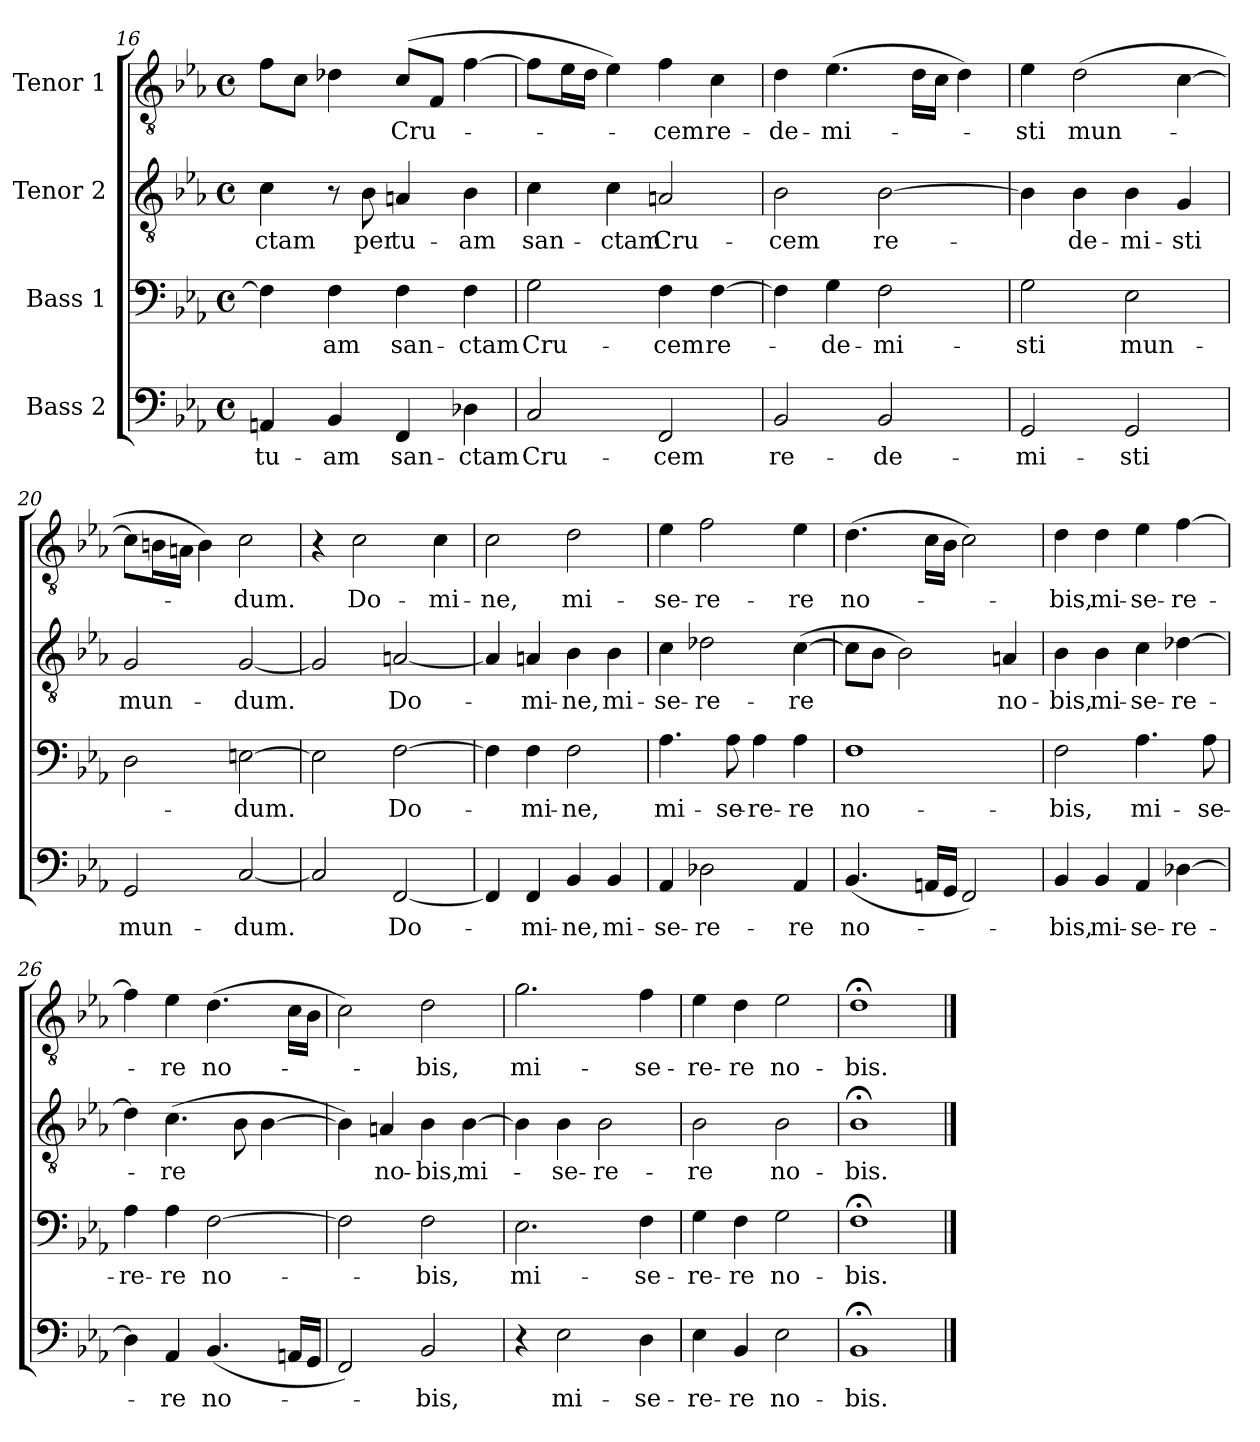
**kern	**text	**kern	**text	**kern	**text	**kern	**text
*part4	*part4	*part3	*part3	*part2	*part2	*part1	*part1
*staff4	*staff4	*staff3	*staff3	*staff2	*staff2	*staff1	*staff1
*I"Bass 2	*	*I"Bass 1	*	*I"Tenor 2	*	*I"Tenor 1	*
*clefF4	*	*clefF4	*	*clefGv2	*	*clefGv2	*
*k[b-e-a-]	*	*k[b-e-a-]	*	*k[b-e-a-]	*	*k[b-e-a-]	*
*E-:	*	*E-:	*	*E-:	*	*E-:	*
*M4/4	*	*M4/4	*	*M4/4	*	*M4/4	*
*met(c)	*	*met(c)	*	*met(c)	*	*met(c)	*
=16	=16	=16	=16	=16	=16	=16	=16
4AAn/	tu-	4F\]	.	4c\	-ctam	8f\L	.
.	.	.	.	.	.	8c\J	.
4BB-/	-am	4F\	-am	8r	.	4d-X\	.
.	.	.	.	8B-\	per	.	.
4FF/	san-	4F\	san-	4An/	tu-	(8c/L	Cru-
.	.	.	.	.	.	8F/J	.
4D-X\	-ctam	4F\	-ctam	4B-\	-am	[4f\	.
=17	=17	=17	=17	=17	=17	=17	=17
2C/	Cru-	2G\	Cru-	4c\	san-	8f\L]	.
.	.	.	.	.	.	16e-\L	.
.	.	.	.	.	.	16d\JJ	.
.	.	.	.	4c\	-ctam	4e-\)	.
2FF/	-cem	4F\	-cem	2An/	Cru-	4f\	-cem
.	.	[4F\	re-	.	.	4c\	re-
=18	=18	=18	=18	=18	=18	=18	=18
2BB-/	re-	4F\]	.	2B-\	-cem	4d\	-de-
.	.	4G\	-de-	.	.	(4.e-\	-mi-
2BB-/	-de-	2F\	-mi-	[2B-\	re-	.	.
.	.	.	.	.	.	16d\LL	.
.	.	.	.	.	.	16c\JJ	.
.	.	.	.	.	.	4d\)	.
!!LO:LB:g=z
=19	=19	=19	=19	=19	=19	=19	=19
2GG/	-mi-	2G\	-sti	4B-\]	-­	4e-\	-sti
.	.	.	.	4B-\	de-	(2d\	mun-
2GG/	-sti	2E-\	mun-	4B-\	-mi-	.	.
.	.	.	.	4G/	-sti	[4c\	.
=20	=20	=20	=20	=20	=20	=20	=20
2GG/	mun-	2D\	.	2G/	mun-	8c\L]	.
.	.	.	.	.	.	16Bn\L	.
.	.	.	.	.	.	16An\JJ	.
.	.	.	.	.	.	4B\)	.
[2C/	-dum.	[2En\	-dum.	[2G/	-dum.	2c\	-dum.
=21	=21	=21	=21	=21	=21	=21	=21
2C/]	.	2E\]	.	2G/]	.	4r	.
.	.	.	.	.	.	2c\	Do-
[2FF/	Do-	[2F\	Do-	[2An/	Do-	.	.
.	.	.	.	.	.	4c\	-mi-
=22	=22	=22	=22	=22	=22	=22	=22
4FF/]	.	4F\]	.	4A/]	.	2c\	-ne,
4FF/	-mi-	4F\	-mi-	4An/	-mi-	.	.
4BB-/	-ne,	2F\	-ne,	4B-\	-ne,	2d\	mi-
4BB-/	mi-	.	.	4B-\	mi-	.	.
=23	=23	=23	=23	=23	=23	=23	=23
4AA-/	-se-	4.A-\	mi-	4c\	-se-	4e-\	-se-
2D-X\	-re-	.	.	2d-X\	-re-	2f\	-re-
.	.	8A-\	-se-	.	.	.	.
.	.	4A-\	-re-	.	.	.	.
4AA-/	-re	4A-\	-re	([4c\	-re	4e-\	-re
=24	=24	=24	=24	=24	=24	=24	=24
(4.BB-/	no-	1F	no-	8c\L]	.	(4.d\	no-
.	.	.	.	8B-\J	.	.	.
.	.	.	.	2B-\)	.	.	.
16AAn/LL	.	.	.	.	.	16c\LL	.
16GG/JJ	.	.	.	.	.	16B-\JJ	.
2FF/)	.	.	.	.	.	2c\)	.
.	.	.	.	4An/	no-	.	.
!!LO:LB:g=z
=25	=25	=25	=25	=25	=25	=25	=25
4BB-/	-bis,	2F\	-bis,	4B-\	-bis,	4d\	-bis,
4BB-/	mi-	.	.	4B-\	mi-	4d\	mi-
4AA-/	-se-	4.A-\	mi-	4c\	-se-	4e-\	-se-
[4D-X\	-re-	.	.	[4d-X\	-re-	[4f\	-re-
.	.	8A-\	-se-	.	.	.	.
=26	=26	=26	=26	=26	=26	=26	=26
4D-\]	.	4A-\	-re-	4d-\]	.	4f\]	.
4AA-/	-re	4A-\	-re	(4.c\	-re	4e-\	-re
(4.BB-/	no-	[2F\	no-	.	.	(4.d\	no-
.	.	.	.	8B-\	.	.	.
.	.	.	.	[4B-\	.	.	.
16AAn/LL	.	.	.	.	.	16c\LL	.
16GG/JJ	.	.	.	.	.	16B-\JJ	.
=27	=27	=27	=27	=27	=27	=27	=27
2FF/)	.	2F\]	.	4B-\])	.	2c\)	.
.	.	.	.	4An/	no-	.	.
2BB-/	-bis,	2F\	-bis,	4B-\	-bis,	2d\	-bis,
.	.	.	.	[4B-\	mi-	.	.
=28	=28	=28	=28	=28	=28	=28	=28
4r	.	2.E-\	mi-	4B-\]	.	2.g\	mi-
2E-\	mi-	.	.	4B-\	-se-	.	.
.	.	.	.	2B-\	-re-	.	.
4D\	-se-	4F\	-se-	.	.	4f\	-se-
=29	=29	=29	=29	=29	=29	=29	=29
4E-\	-re-	4G\	-re-	2B-\	-re	4e-\	-re-
4BB-/	-re	4F\	-re	.	.	4d\	-re
2E-\	no-	2G\	no-	2B-\	no-	2e-\	no-
=30	=30	=30	=30	=30	=30	=30	=30
1BB-;<	-bis.	1F;<	-bis.	1B-;<	-bis.	1d;<	-bis.
==	==	==	==	==	==	==	==
*-	*-	*-	*-	*-	*-	*-	*-
